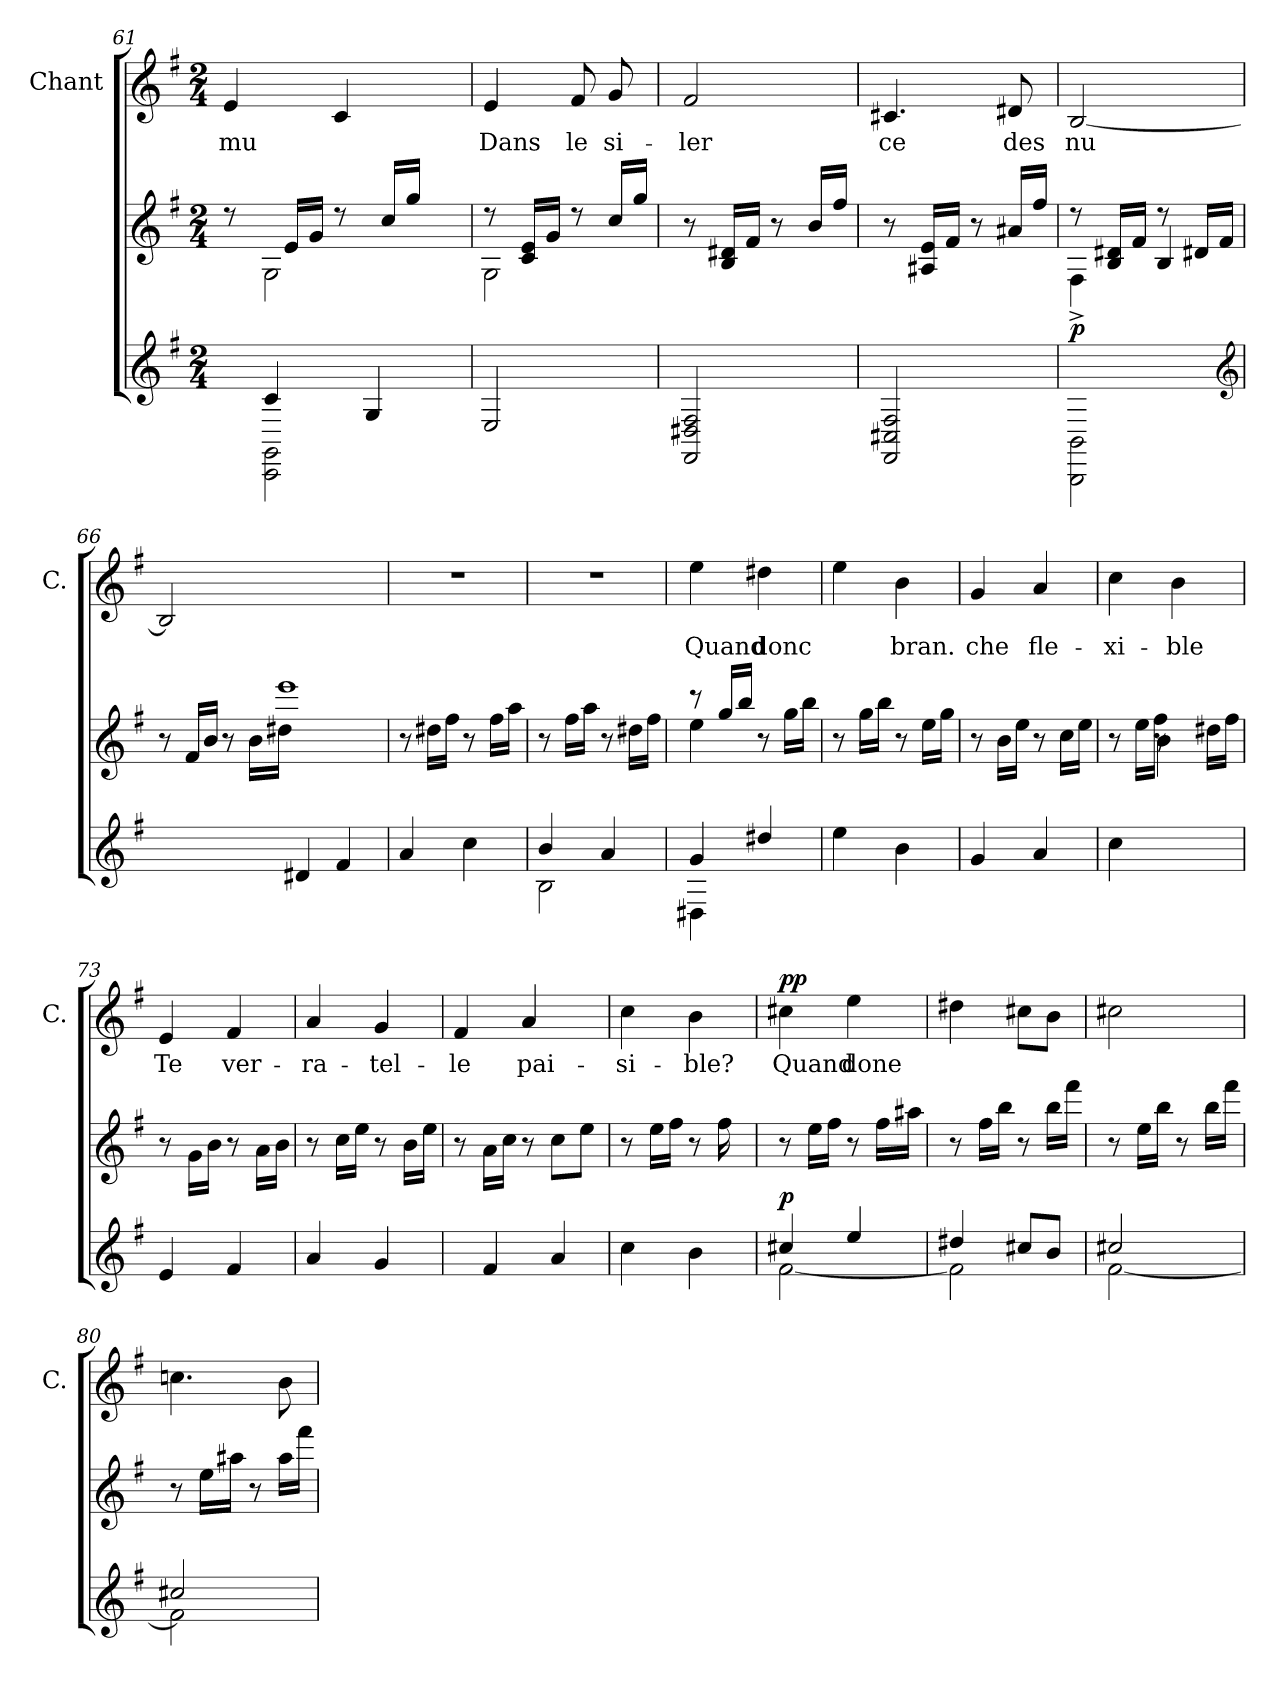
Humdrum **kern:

**kern	**dynam	**kern	**kern	**text	**dynam
*part3	*part3	*part2	*part1	*part1	*part1
*staff3	*staff3	*staff2	*staff1	*staff1	*staff1
*	*	*	*I"Chant	*	*
*	*	*	*I'C.	*	*
*clefG2	*	*clefG2	*clefG2	*	*
*k[f#]	*	*k[f#]	*k[f#]	*	*
*M2/4	*	*M2/4	*M2/4	*	*
=61	=61	=61	=61	=61	=61
*^	*	*^	*	*	*
16ryy	16ryy	.	8r	16ryy	4ei/	mu	.
32ryy	32ryy	.	.	32ryy	.	.	.
4cj/	2CCZ\ 2GGZ\	.	.	2GV\	.	.	.
.	.	.	16ei/LL	.	.	.	.
.	.	.	16gi/JJ	.	.	.	.
.	.	.	8r	.	4ci/	.	.
4Gj/	.	.	.	.	.	.	.
.	.	.	16cci/LL	.	.	.	.
!	!	!	!LO:N:vis=16	!	!	!	!
.	.	.	16.ggN/JJ	.	.	.	.
.	.	.	.	.	16.ryy	.	.
.	.	.	16ryy	.	.	.	.
*v	*v	*	*	*	*	*	*
=62	=62	=62	=62	=62	=62	=62
2Ej/	.	8r	2GV\	4ei/	Dans	.
.	.	16ei/ 16ci/LL	.	.	.	.
.	.	16gi/JJ	.	.	.	.
.	.	8r	.	8f#i/	le	.
.	.	16cci/LL	.	8gi/	si-	.
.	.	16ggi/JJ	.	.	.	.
*	*	*v	*v	*	*	*
=63	=63	=63	=63	=63	=63
2F#j/ 2D#Xj/ 2FF#j/	.	8r	2f#i/	ler	.
.	.	16Bi/ 16d#Xi/LL	.	.	.
.	.	16f#i/JJ	.	.	.
.	.	8r	.	.	.
.	.	16bi/LL	.	.	.
.	.	16ff#i/JJ	.	.	.
=64	=64	=64	=64	=64	=64
2F#j/ 2C#Xj/ 2FF#j/	.	8r	4.c#Xi/	ce	.
.	.	16ei/ 16A#Xi/LL	.	.	.
.	.	16f#i/JJ	.	.	.
.	.	8r	.	.	.
.	.	16a#Xi/LL	8d#Xi/	des	.
.	.	16ff#i/JJ	.	.	.
!!LO:LB:g=z
=65	=65	=65	=65	=65	=65
*	*	*^	*	*	*
!	!LO:DY:a	!	!	!	!	!
2BBBj\ 2BBj\	p	8r	4F#^>V\	[2Bi/	nu	.
.	.	16Bi/ 16d#Xi/LL	.	.	.	.
.	.	16f#i/JJ	.	.	.	.
.	.	8r	4BV/	.	.	.
.	.	16d#Xi/LL	.	.	.	.
.	.	16f#i/JJ	.	.	.	.
*clefG2	*	*	*	*	*	*
=66	=66	=66	=66	=66	=66	=66
2ryy	.	8r	8ryy	2Bi/]	.	.
.	.	16f#i/LL	16ryy	.	.	.
.	.	16bi/JJ	16ryy	.	.	.
.	.	8r	8ryy	.	.	.
.	.	16bi\LL	16ryy	.	.	.
!	!	!	!LO:N:vis=1	!	!	!
.	.	16dd#Xi\JJ	2eeel/	.	.	.
4d#Xj/	.	2ryy	.	2ryy	.	.
4f#j/	.	.	.	.	.	.
.	.	.	16ryy	.	.	.
*	*	*v	*v	*	*	*
=67	=67	=67	=67	=67	=67
4aj/	.	8r	2r	.	.
.	.	16dd#Xi\LL	.	.	.
.	.	16ff#i\JJ	.	.	.
4ccj\	.	8r	.	.	.
.	.	16ff#i\LL	.	.	.
.	.	16aai\JJ	.	.	.
=68	=68	=68	=68	=68	=68
*^	*	*	*	*	*
4bj/	2BV\	.	8r	2r	.	.
.	.	.	16ff#i\LL	.	.	.
.	.	.	16aai\JJ	.	.	.
4aj/	.	.	8r	.	.	.
.	.	.	16dd#Xi\LL	.	.	.
.	.	.	16ff#i\JJ	.	.	.
=69	=69	=69	=69	=69	=69	=69
*	*	*	*^	*	*	*
4gj/	4D#XZ\	.	8r	4eeV\	4eei\	Quand	.
.	.	.	16ggi/LL	.	.	.	.
.	.	.	16bbi/JJ	.	.	.	.
4dd#Xj/	4ryy	.	8r	4ryy	4dd#Xi\	donc	.
.	.	.	16ggi\LL	.	.	.	.
.	.	.	16bbi\JJ	.	.	.	.
*v	*v	*	*	*	*	*	*
*	*	*v	*v	*	*	*
=70	=70	=70	=70	=70	=70
4eej\	.	8r	4eei\	.	.
.	.	16ggi\LL	.	.	.
.	.	16bbi\JJ	.	.	.
4bj\	.	8r	4bi\	bran.	.
.	.	16eei\LL	.	.	.
.	.	16ggi\JJ	.	.	.
!!LO:PB:g=z
=71	=71	=71	=71	=71	=71
4gj/	.	8r	4gi/	che	.
.	.	16bi\LL	.	.	.
.	.	16eei\JJ	.	.	.
4aj/	.	8r	4ai/	fle-	.
.	.	16cci\LL	.	.	.
.	.	16eei\JJ	.	.	.
=72	=72	=72	=72	=72	=72
*	*	*^	*	*	*
*	*	*	*^	*	*	*
4ccj\	.	8r	8ryy	8ryy	4cci\	xi-	.
.	.	16eei\LL	16ryy	16ryy	.	.	.
.	.	16ff#i\JJ	8r	4bZ\	.	.	.
4ryy	.	8ryy	.	.	4bi\	ble	.
.	.	.	8.ryy	.	.	.	.
.	.	16dd#Xi\LL	.	.	.	.	.
.	.	16ff#i\JJ	.	16ryy	.	.	.
*	*	*v	*v	*v	*	*	*
=73	=73	=73	=73	=73	=73
4ej/	.	8r	4ei/	Te	.
.	.	16gi\LL	.	.	.
.	.	16bi\JJ	.	.	.
4f#j/	.	8r	4f#i/	ver-	.
.	.	16ai\LL	.	.	.
.	.	16bi\JJ	.	.	.
=74	=74	=74	=74	=74	=74
4aj/	.	8r	4ai/	ra-	.
.	.	16cci\LL	.	.	.
.	.	16eei\JJ	.	.	.
4gj/	.	8r	4gi/	tel-	.
.	.	16bi\LL	.	.	.
.	.	16eei\JJ	.	.	.
=75	=75	=75	=75	=75	=75
8ryy	.	8r	4f#i/	le	.
4f#j/	.	16ai\LL	.	.	.
.	.	16cci\JJ	.	.	.
.	.	8r	4ai/	pai-	.
4aj/	.	8cci\L	.	.	.
.	.	8eeN\J	8ryy	.	.
=76	=76	=76	=76	=76	=76
4ccj\	.	8r	4cci\	si-	.
.	.	16eei\LL	.	.	.
.	.	16ff#i\JJ	.	.	.
4bj\	.	8r	4bi\	ble?	.
.	.	16ff#i\	.	.	.
.	.	16ryy	.	.	.
=77	=77	=77	=77	=77	=77
*^	*	*	*	*	*
!	!	!LO:DY:a	!	!	!	!LO:DY:a
4cc#Xj/	[2f#V\	p	8r	4cc#Xi\	Quand	pp
.	.	.	16eei\LL	.	.	.
.	.	.	16ff#i\JJ	.	.	.
4eej/	.	.	8r	4eei\	done	.
.	.	.	16ff#i\LL	.	.	.
.	.	.	16aa#Xi\JJ	.	.	.
!!LO:LB:g=z
=78	=78	=78	=78	=78	=78	=78
4dd#Xj/	2f#V\]	.	8r	4dd#Xi\	.	.
.	.	.	16ff#i\LL	.	.	.
.	.	.	16bbi\JJ	.	.	.
8cc#Xj/L	.	.	8r	8cc#Xi\L	.	.
8bj/J	.	.	16bbi\LL	8bi\J	.	.
.	.	.	16fff#i\JJ	.	.	.
=79	=79	=79	=79	=79	=79	=79
2cc#Xj/	[2f#V\	.	8r	2cc#Xi\	.	.
.	.	.	16eei\LL	.	.	.
.	.	.	16bbi\JJ	.	.	.
.	.	.	8r	.	.	.
.	.	.	16bbi\LL	.	.	.
.	.	.	16fff#i\JJ	.	.	.
=80	=80	=80	=80	=80	=80	=80
2cc#Xj/	2f#V\]	.	8r	4.ccni\	.	.
.	.	.	16eei\LL	.	.	.
.	.	.	16aa#Xi\JJ	.	.	.
.	.	.	8r	.	.	.
.	.	.	16aa#i\LL	8bi\	.	.
.	.	.	16fff#i\JJ	.	.	.
*v	*v	*	*	*	*	*
=	=	=	=	=	=
*-	*-	*-	*-	*-	*-
